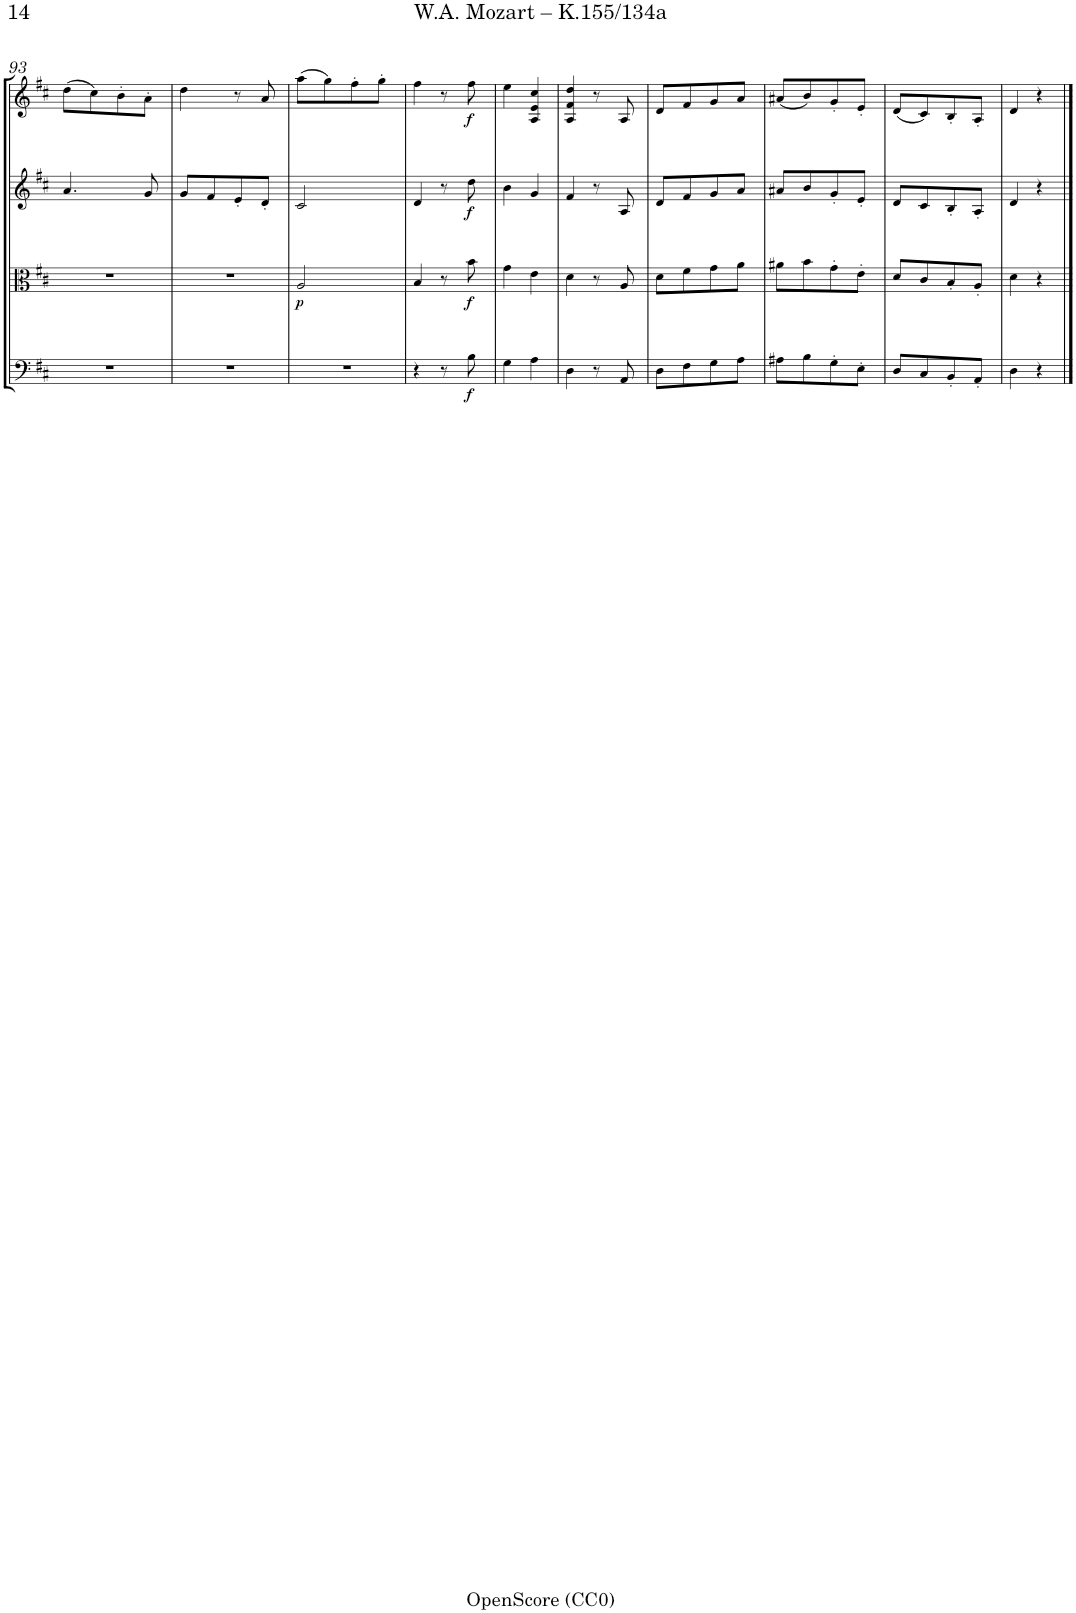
**kern	**dynam	**kern	**dynam	**kern	**dynam	**kern	**dynam
*part4	*part4	*part3	*part3	*part2	*part2	*part1	*part1
*staff4	*staff4	*staff3	*staff3	*staff2	*staff2	*staff1	*staff1
*I"Violoncello	*	*I"Viola	*	*I"Violin 2	*	*I"Violin 1	*
*I'Vc	*	*I'Vla	*	*I'Vln	*	*I'Vln	*
!!LO:PB:g=z
*clefF4	*	*clefC3	*	*clefG2	*	*clefG2	*
*k[f#c#]	*	*k[f#c#]	*	*k[f#c#]	*	*k[f#c#]	*
*M2/4	*	*M2/4	*	*M2/4	*	*M2/4	*
=93	=93	=93	=93	=93	=93	=93	=93
2r	.	2r	.	4.a/	.	(8dd\L	.
.	.	.	.	.	.	8cc#\)	.
.	.	.	.	.	.	8b'\	.
.	.	.	.	8g/	.	8a'\J	.
=94	=94	=94	=94	=94	=94	=94	=94
2r	.	2r	.	8g/L	.	4dd\	.
.	.	.	.	8f#/	.	.	.
.	.	.	.	8e'/	.	8r	.
.	.	.	.	8d'/J	.	8a/	.
=95	=95	=95	=95	=95	=95	=95	=95
!	!	!	!LO:DY:b	!	!	!	!
2r	.	2A/	p	2c#/	.	(8aa\L	.
.	.	.	.	.	.	8gg\)	.
.	.	.	.	.	.	8ff#'\	.
.	.	.	.	.	.	8gg'\J	.
=96	=96	=96	=96	=96	=96	=96	=96
4r	.	4B/	.	4d/	.	4ff#\	.
8r	.	8r	.	8r	.	8r	.
!	!LO:DY:b	!	!LO:DY:b	!	!LO:DY:b	!	!LO:DY:b
8B\	f	8b\	f	8dd\	f	8ff#\	f
=97	=97	=97	=97	=97	=97	=97	=97
4G\	.	4g\	.	4b\	.	4ee\	.
4A\	.	4e\	.	4g/	.	4A/ 4e/ 4cc#/	.
=98	=98	=98	=98	=98	=98	=98	=98
4D\	.	4d\	.	4f#/	.	4A/ 4f#/ 4dd/	.
8r	.	8r	.	8r	.	8r	.
8AA/	.	8A/	.	8A/	.	8A/	.
=99	=99	=99	=99	=99	=99	=99	=99
8D\L	.	8d\L	.	8d/L	.	8d/L	.
8F#\	.	8f#\	.	8f#/	.	8f#/	.
8G\	.	8g\	.	8g/	.	8g/	.
8A\J	.	8a\J	.	8a/J	.	8a/J	.
=100	=100	=100	=100	=100	=100	=100	=100
8A#X\L	.	8a#X\L	.	8a#X/L	.	(8a#X/L	.
8B\	.	8b\	.	8b/	.	8b/)	.
8G'\	.	8g'\	.	8g'/	.	8g'/	.
8E'\J	.	8e'\J	.	8e'/J	.	8e'/J	.
=101	=101	=101	=101	=101	=101	=101	=101
8D/L	.	8d/L	.	8d/L	.	(8d/L	.
8C#/	.	8c#/	.	8c#/	.	8c#/)	.
8BB'/	.	8B'/	.	8B'/	.	8B'/	.
8AA'/J	.	8A'/J	.	8A'/J	.	8A'/J	.
=102	=102	=102	=102	=102	=102	=102	=102
4D\	.	4d\	.	4d/	.	4d/	.
4r	.	4r	.	4r	.	4r	.
==	==	==	==	==	==	==	==
*-	*-	*-	*-	*-	*-	*-	*-
